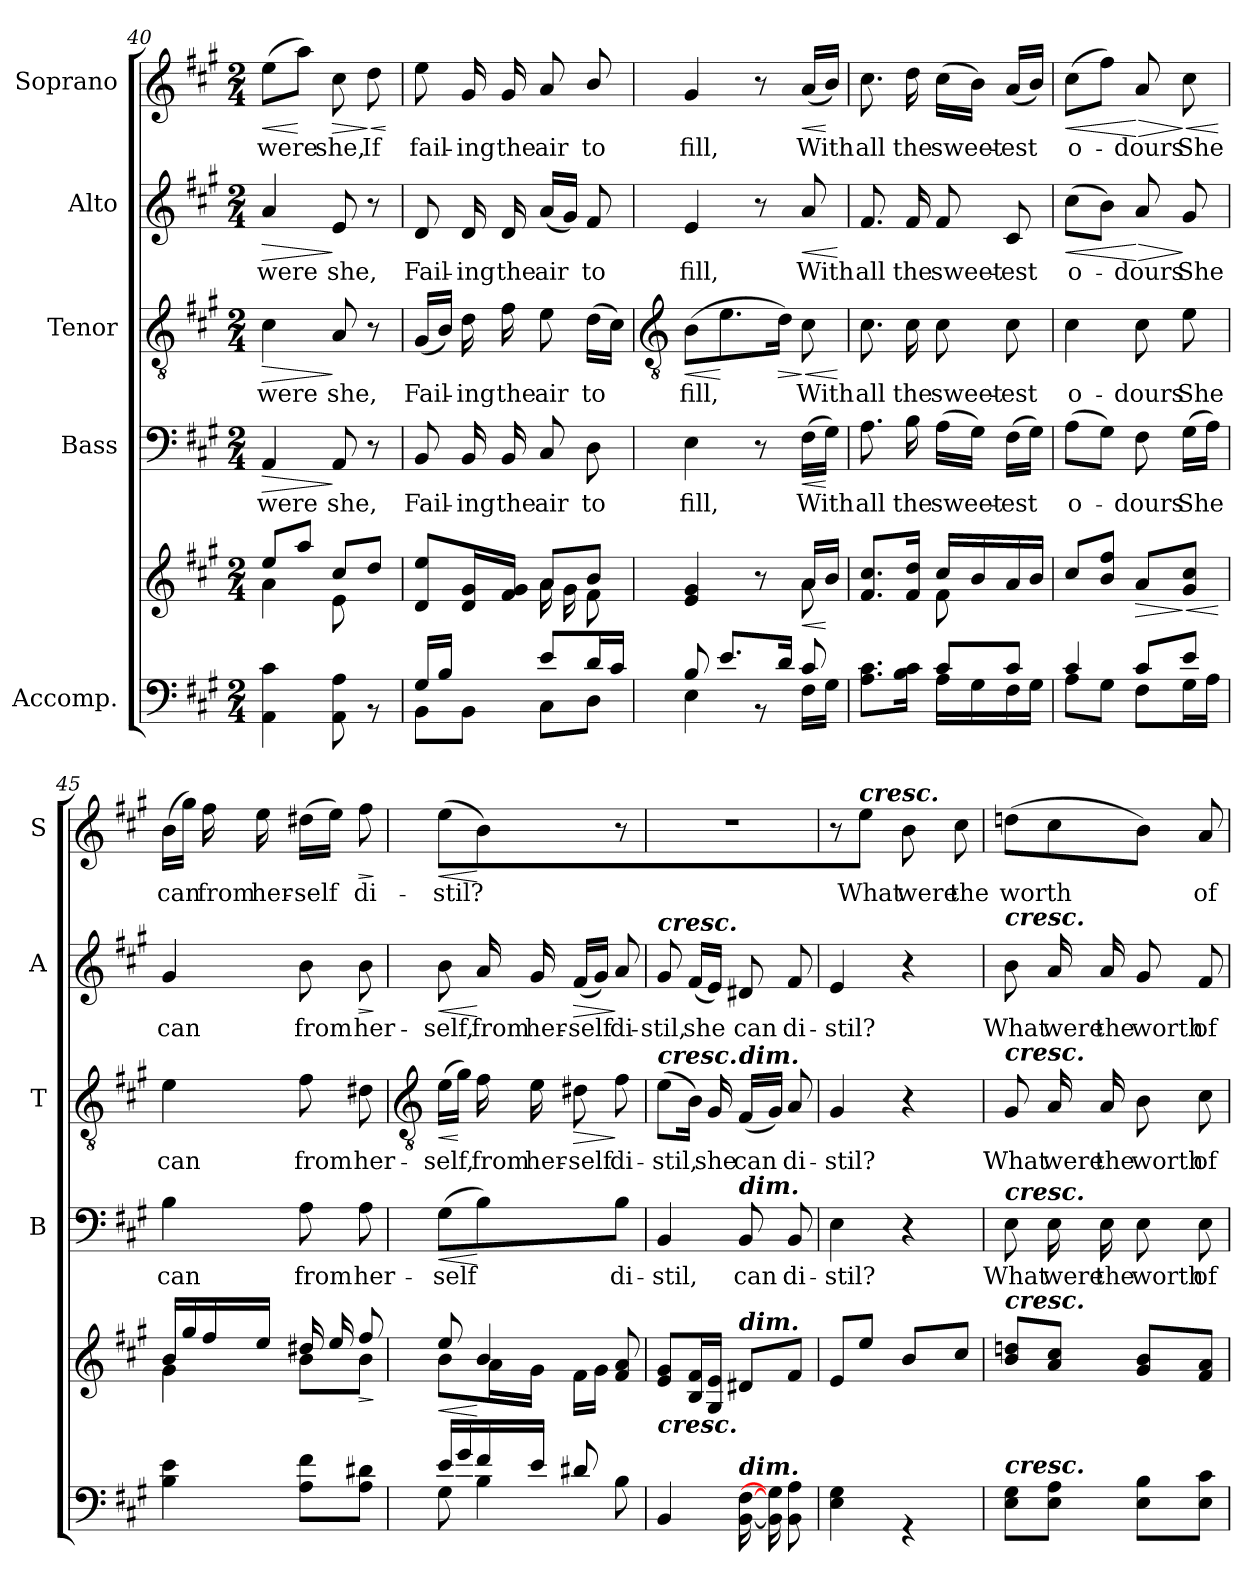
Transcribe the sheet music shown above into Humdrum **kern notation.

**kern	**kern	**dynam	**kern	**text	**dynam	**kern	**text	**dynam	**kern	**text	**dynam	**kern	**text	**dynam
*part5	*part5	*part5	*part4	*part4	*part4	*part3	*part3	*part3	*part2	*part2	*part2	*part1	*part1	*part1
*staff6	*staff5	*staff5/6	*staff4	*staff4	*staff4	*staff3	*staff3	*staff3	*staff2	*staff2	*staff2	*staff1	*staff1	*staff1
*I"Accomp.	*	*	*I"Bass	*	*	*I"Tenor	*	*	*I"Alto	*	*	*I"Soprano	*	*
*	*	*	*I'B	*	*	*I'T	*	*	*I'A	*	*	*I'S	*	*
*clefF4	*clefG2	*	*clefF4	*	*	*clefGv2	*	*	*clefG2	*	*	*clefG2	*	*
*k[f#c#g#]	*k[f#c#g#]	*	*k[f#c#g#]	*	*	*k[f#c#g#]	*	*	*k[f#c#g#]	*	*	*k[f#c#g#]	*	*
*A:	*A:	*	*A:	*	*	*A:	*	*	*A:	*	*	*A:	*	*
*M2/4	*M2/4	*	*M2/4	*	*	*M2/4	*	*	*M2/4	*	*	*M2/4	*	*
=40	=40	=40	=40	=40	=40	=40	=40	=40	=40	=40	=40	=40	=40	=40
*^	*^	*	*	*	*	*	*	*	*	*	*	*	*	*
!	!	!	!	!	!	!LO:LY:b	!LO:HP:b	!	!LO:LY:b	!LO:HP:b	!	!LO:LY:b	!LO:HP:b	!	!LO:LY:b	!LO:HP:b
2ryy	4AA\ 4c#\	8ee/L	4a\	.	4AA	were	>	4c#	were	>	4a	were	>	(>8eeL	were	<
.	.	8aa/J	.	.	.	.	.	.	.	.	.	.	.	8aaJ)	.	[
!	!	!	!	!	!	!LO:LY:b	!	!	!LO:LY:b	!	!	!LO:LY:b	!	!	!LO:LY:b	!LO:HP:b
.	8AA\ 8A\	8cc#/L	8e\	.	8AA	she,	]	8A	she,	]	8e	she,	]	8cc#	she,	>
!	!	!	!	!	!	!	!	!	!	!	!	!	!	!	!LO:LY:b	!LO:HP:n=1:b
.	8r	8dd/J	8ryy	.	8r	.	.	8r	.	.	8r	.	.	8dd	If	] <
*v	*v	*	*	*	*	*	*	*	*	*	*	*	*	*	*	*
*	*v	*v	*	*	*	*	*	*	*	*	*	*	*	*	*
.	.	.	.	.	.	.	.	.	.	.	.	.	.	[
=41	=41	=41	=41	=41	=41	=41	=41	=41	=41	=41	=41	=41	=41	=41
*^	*^	*	*	*	*	*	*	*	*	*	*	*	*	*
!	!	!	!	!	!	!LO:LY:b	!	!	!LO:LY:b	!	!	!LO:LY:b	!	!	!LO:LY:b	!
16G#/LL	8BB\L	8d/ 8ee/L	4ryy	.	8BB	Fail-	.	(<16G#LL	Fail-	.	8d	Fail-	.	8ee	fail-	.
16B/JJ	.	.	.	.	.	.	.	16BJJ)	.	.	.	.	.	.	.	.
!	!	!	!	!	!	!LO:LY:b	!	!	!LO:LY:b	!	!	!LO:LY:b	!	!	!LO:LY:b	!
8ryy	8BB\J	16d/ 16g#/L	.	.	16BB	-ing	.	16d	ing	.	16d	-ing	.	16g#	-ing	.
!	!	!	!	!	!	!LO:LY:b	!	!	!LO:LY:b	!	!	!LO:LY:b	!	!	!LO:LY:b	!
.	.	16f#/ 16g#/JJ	.	.	16BB	the	.	16f#	the	.	16d	the	.	16g#	the	.
!	!	!	!	!	!	!LO:LY:b	!	!	!LO:LY:b	!	!	!LO:LY:b	!	!	!LO:LY:b	!
8e/L	8C#\L	8a/L	16a\LL	.	8C#	air	.	8e	air	.	(<16aLL	air	.	8a	air	.
.	.	.	16g#\	.	.	.	.	.	.	.	16g#JJ)	.	.	.	.	.
!	!	!	!	!	!	!LO:LY:b	!	!	!LO:LY:b	!	!	!LO:LY:b	!	!	!LO:LY:b	!
16d/L	8D\J	8b/J	8f#\J	.	8D	to	.	(>16dLL	to	.	8f#	to	.	8b/	to	.
16c#/JJ	.	.	.	.	.	.	.	16c#JJ)	.	.	.	.	.	.	.	.
!!LO:LB:g=z
=42	=42	=42	=42	=42	=42	=42	=42	=42	=42	=42	=42	=42	=42	=42	=42	=42
*	*	*	*	*	*	*	*	*clefGv2	*	*	*	*	*	*	*	*
!	!	!	!	!	!	!LO:LY:b	!	!	!LO:LY:b	!LO:HP:b	!	!LO:LY:b	!	!	!LO:LY:b	!
8B/	4E	4e/ 4g#/	4.ryy	.	4E	fill,	.	(>8BL	fill,	<	4e	fill,	.	4g#	fill,	.
8.e/L	.	.	.	.	.	.	.	8.e	.	[	.	.	.	.	.	.
.	8r	8r	.	.	8r	.	.	.	.	.	8r	.	.	8r	.	.
!	!	!	!	!	!	!	!	!	!	!LO:HP:b	!	!	!	!	!	!
16d/J	.	.	.	.	.	.	.	16dJ)	.	>	.	.	.	.	.	.
!	!	!	!	!LO:HP:b	!	!	!	!	!	!	!	!	!	!	!	!
!	!	!	!	!LO:HP:n=1:b	!	!LO:LY:b	!LO:HP:b	!	!LO:LY:b	!LO:HP:n=1:b	!	!LO:LY:b	!LO:HP:b	!	!LO:LY:b	!LO:HP:b
8c#/	16F#LL	16a/LL	8a\	< <	(>16F#LL	With	<	8c#	With	] <	8a	With	<	(<16aLL	With	<
.	16G#JJ	16b/JJ	.	[	16G#JJ)	.	[	.	.	.	.	.	.	16bJJ)	.	[
*v	*v	*	*	*	*	*	*	*	*	*	*	*	*	*	*	*
*	*v	*v	*	*	*	*	*	*	*	*	*	*	*	*	*
.	.	[	.	.	.	.	.	[	.	.	[	.	.	.
=43	=43	=43	=43	=43	=43	=43	=43	=43	=43	=43	=43	=43	=43	=43
*^	*^	*	*	*	*	*	*	*	*	*	*	*	*	*
!	!	!	!	!	!	!LO:LY:b	!	!	!LO:LY:b	!	!	!LO:LY:b	!	!	!LO:LY:b	!
4ryy	8.A 8.c#L	8.f#/ 8.cc#/L	4ryy	.	8.A	all	.	8.c#	all	.	8.f#	all	.	8.cc#	all	.
!	!	!	!	!	!	!LO:LY:b	!	!	!LO:LY:b	!	!	!LO:LY:b	!	!	!LO:LY:b	!
.	16B 16c#J	16f#/ 16dd/J	.	.	16B	the	.	16c#	the	.	16f#	the	.	16dd	the	.
!	!	!	!	!	!	!LO:LY:b	!	!	!LO:LY:b	!	!	!LO:LY:b	!	!	!LO:LY:b	!
8c#/L	16ALL	16cc#/LL	8f#\	.	(>16ALL	sweet-	.	8c#	sweet-	.	8f#	sweet-	.	(>16cc#LL	sweet-	.
.	16G#	16b/	.	.	16G#JJ)	.	.	.	.	.	.	.	.	16bJJ)	.	.
!	!	!	!	!	!	!LO:LY:b	!	!	!LO:LY:b	!	!	!LO:LY:b	!	!	!LO:LY:b	!
8c#/J	16F#	16a/	8ryy	.	(>16F#LL	est	.	8c#	-est	.	8c#	-est	.	(<16aLL	est	.
.	16G#JJ	16b/JJ	.	.	16G#JJ)	.	.	.	.	.	.	.	.	16bJJ)	.	.
=44	=44	=44	=44	=44	=44	=44	=44	=44	=44	=44	=44	=44	=44	=44	=44	=44
!	!	!	!	!LO:HP:b	!	!LO:LY:b	!	!	!LO:LY:b	!	!	!LO:LY:b	!LO:HP:b	!	!LO:LY:b	!LO:HP:b
4c#/	8AL	8cc#/L	2ryy	<	(>8AL	o-	.	4c#	o-	.	(>8cc#L	o-	<	(>8cc#L	o-	<
.	8G#J	8b/ 8ff#/J	.	.	8G#J)	.	.	.	.	.	8bJ)	.	.	8ff#J)	.	.
!	!	!	!	!LO:HP:n=1:b	!	!LO:LY:b	!	!	!LO:LY:b	!	!	!LO:LY:b	!LO:HP:n=1:b	!	!LO:LY:b	!LO:HP:n=1:b
8c#/L	8F#L	8a/L	.	[ >	8F#	dours	.	8c#	-dours	.	8a	dours	[ >	8a	dours	[ >
!	!	!	!	!LO:HP:n=1:b	!	!LO:LY:b	!	!	!LO:LY:b	!	!	!LO:LY:b	!	!	!LO:LY:b	!LO:HP:n=1:b
8e/J	16G#L	8g#/ 8cc#/J	.	] <	(>16G#LL	She	.	8e	She	.	8g#	She	]	8cc#	She	] <
.	16AJJ	.	.	.	16AJJ)	.	.	.	.	.	.	.	.	.	.	.
*v	*v	*	*	*	*	*	*	*	*	*	*	*	*	*	*	*
*	*v	*v	*	*	*	*	*	*	*	*	*	*	*	*	*
.	.	[	.	.	.	.	.	.	.	.	.	.	.	[
=45	=45	=45	=45	=45	=45	=45	=45	=45	=45	=45	=45	=45	=45	=45
*^	*^	*	*	*	*	*	*	*	*	*	*	*	*	*
!	!	!	!	!	!	!LO:LY:b	!	!	!LO:LY:b	!	!	!LO:LY:b	!	!	!LO:LY:b	!
2ryy	4B 4e	16b/LL	4g#\	.	4B	can	.	4e	can	.	4g#	can	.	(16bLL	can	.
.	.	16gg#/	.	.	.	.	.	.	.	.	.	.	.	16gg#JJ)	.	.
!	!	!	!	!	!	!	!	!	!	!	!	!	!	!	!LO:LY:b	!
.	.	16ff#/	.	.	.	.	.	.	.	.	.	.	.	16ff#	from	.
!	!	!	!	!	!	!	!	!	!	!	!	!	!	!	!LO:LY:b	!
.	.	16ee/JJ	.	.	.	.	.	.	.	.	.	.	.	16ee	her-	.
!	!	!	!	!	!	!LO:LY:b	!	!	!LO:LY:b	!	!	!LO:LY:b	!	!	!LO:LY:b	!
.	8A 8f#L	16dd#X/LL	8b\L	.	8A	from	.	8f#	from	.	8b	from	.	(>16dd#XLL	-self	.
.	.	16ee/	.	.	.	.	.	.	.	.	.	.	.	16eeJJ)	.	.
!	!	!	!	!LO:HP:b	!	!	!	!	!	!	!	!	!	!	!	!
!	!	!	!	!LO:HP:n=1:b	!	!LO:LY:b	!	!	!LO:LY:b	!	!	!LO:LY:b	!LO:HP:b	!	!LO:LY:b	!LO:HP:b
.	8A 8d#XJ	8ff#/J	8b\J	> >	8A	her-	.	8d#X	her-	.	8b	her-	>	8ff#	di-	>
*v	*v	*	*	*	*	*	*	*	*	*	*	*	*	*	*	*
*	*v	*v	*	*	*	*	*	*	*	*	*	*	*	*	*
.	.	] ]	.	.	.	.	.	.	.	.	]	.	.	]
!!LO:LB:g=z
=46	=46	=46	=46	=46	=46	=46	=46	=46	=46	=46	=46	=46	=46	=46
*	*	*	*	*	*	*clefGv2	*	*	*	*	*	*	*	*
*^	*	*	*	*	*	*	*	*	*	*	*	*	*	*
!	!	!	!LO:HP:b	!	!	!	!	!	!	!	!	!	!	!	!
*	*	*^	*	*	*	*	*	*	*	*	*	*	*	*	*
!	!	!	!	!LO:HP:n=1:b	!	!LO:LY:b	!LO:HP:b	!	!LO:LY:b	!LO:HP:b	!	!LO:LY:b	!LO:HP:b	!	!LO:LY:b	!LO:HP:b
16e/LL	8G#	8ee/	8b\L	< <	(>8G#L	-self	<	(>16eLL	-self,	<	8b	-self,	<	(>8eeL	-stil?	<
16g#/	.	.	.	.	.	.	.	16g#JJ)	.	[	.	.	.	.	.	.
!	!	!	!	!	!	!	!	!	!LO:LY:b	!	!	!LO:LY:b	!	!	!	!
16f#/	4B	4b/	16a\L	[ [	4B)	.	[	16f#	from	.	16a	from	[	4b)	.	[
!	!	!	!	!	!	!	!	!	!LO:LY:b	!	!	!LO:LY:b	!	!	!	!
16e/JJ	.	.	16g#\JJ	.	.	.	.	16e	her-	.	16g#	her-	.	.	.	.
!	!	!	!	!	!	!	!	!	!LO:LY:b	!LO:HP:b	!	!LO:LY:b	!LO:HP:b	!	!	!
8d#X/	.	.	16f#\LL	.	.	.	.	8d#X	-self	>	(<16f#LL	-self	>	.	.	.
.	.	.	16g#\JJ	.	.	.	.	.	.	.	16g#JJ)	.	.	.	.	.
!	!	!	!	!	!	!LO:LY:b	!	!	!LO:LY:b	!	!	!LO:LY:b	!	!	!	!
8ryy	8B	8f#/ 8a/	8ryy	.	8BJ	di-	.	8f#	di-	]	8a	di-	]	8r	.	.
=47	=47	=47	=47	=47	=47	=47	=47	=47	=47	=47	=47	=47	=47	=47	=47	=47
!	!	!	!	!	!	!	!	!	!	!	!LO:TX:a:Bi:t=cresc.	!	!	!	!	!
!	!	!	!	!	!	!	!	!LO:TX:a:Bi:t=cresc.	!	!	!	!	!	!	!	!
!	!	!LO:TX:b:Bi:t=cresc.	!	!	!	!	!	!	!	!	!	!	!	!	!	!
!	!	!	!LO:N:vis=1	!	!	!LO:LY:b	!	!	!LO:LY:b	!	!	!LO:LY:b	!	!LO:N:vis=1	!	!
4ryy	4BB	8e/ 8g#/L	2ryy	.	4BB	-stil,	.	(>8eL	-stil,	.	8g#	-stil,	.	2r	.	.
!	!	!	!	!	!	!	!	!	!	!	!	!LO:LY:b	!	!	!	!
.	.	16B/ 16f#/L	.	.	.	.	.	16BJ)	.	.	(<16f#LL	she	.	.	.	.
!	!	!	!	!	!	!	!	!	!LO:LY:b	!	!	!	!	!	!	!
.	.	16G#/ 16e/JJ	.	.	.	.	.	16G#	she	.	16eJJ)	.	.	.	.	.
!	!	!	!	!	!	!	!	!LO:TX:a:Bi:t=dim.	!	!	!	!	!	!	!	!
!	!	!	!	!	!LO:TX:a:Bi:t=dim.	!	!	!	!	!	!	!	!	!	!	!
!	!	!LO:TX:a:Bi:t=dim.	!	!	!	!	!	!	!	!	!	!	!	!	!	!
!LO:TX:a:Bi:t=dim.	!	!	!	!	!	!	!	!	!	!	!	!	!	!	!	!
!	!	!	!	!	!	!LO:LY:b	!	!	!LO:LY:b	!	!	!LO:LY:b	!	!	!	!
16ryy	[16BB [16F#LL	8d#X/L	.	.	8BB	can	.	(<16F#LL	can	.	8d#X	can	.	.	.	.
8.ryy	16BB] 16G#]	.	.	.	.	.	.	16G#JJ)	.	.	.	.	.	.	.	.
!	!	!	!	!	!	!LO:LY:b	!	!	!LO:LY:b	!	!	!LO:LY:b	!	!	!	!
.	8BB 8AJ	8f#/J	.	.	8BB	di-	.	8A	di-	.	8f#	di-	.	.	.	.
=48	=48	=48	=48	=48	=48	=48	=48	=48	=48	=48	=48	=48	=48	=48	=48	=48
!	!	!	!LO:N:vis=1	!	!	!LO:LY:b	!	!	!LO:LY:b	!	!	!LO:LY:b	!	!	!	!
2ryy	4E 4G#	8e/L	2ryy	.	4E	-stil?	.	4G#	-stil?	.	4e	-stil?	.	8r	.	.
!	!	!	!	!	!	!	!	!	!	!	!	!	!	!LO:TX:a:Bi:t=cresc.	!	!
!	!	!	!	!	!	!	!	!	!	!	!	!	!	!	!LO:LY:b	!
.	.	8ee/J	.	.	.	.	.	.	.	.	.	.	.	8eeJ	What	.
!	!	!	!	!	!	!	!	!	!	!	!	!	!	!	!LO:LY:b	!
.	4r	8b/L	.	.	4r	.	.	4r	.	.	4r	.	.	8b	were	.
!	!	!	!	!	!	!	!	!	!	!	!	!	!	!	!LO:LY:b	!
.	.	8cc#/J	.	.	.	.	.	.	.	.	.	.	.	8cc#	the	.
=49	=49	=49	=49	=49	=49	=49	=49	=49	=49	=49	=49	=49	=49	=49	=49	=49
!	!	!	!	!	!	!	!	!	!	!	!LO:TX:a:Bi:t=cresc.	!	!	!	!	!
!	!	!	!	!	!	!	!	!LO:TX:a:Bi:t=cresc.	!	!	!	!	!	!	!	!
!	!	!	!	!	!LO:TX:a:Bi:t=cresc.	!	!	!	!	!	!	!	!	!	!	!
!	!	!LO:TX:a:Bi:t=cresc.	!	!	!	!	!	!	!	!	!	!	!	!	!	!
!LO:TX:a:Bi:t=cresc.	!	!	!	!	!	!	!	!	!	!	!	!	!	!	!	!
!	!	!	!LO:N:vis=1	!	!	!LO:LY:b	!	!	!LO:LY:b	!	!	!LO:LY:b	!	!	!LO:LY:b	!
2ryy	8E 8G#L	8b/ 8ddn/L	2ryy	.	8E	What	.	8G#	What	.	8b	What	.	(>8ddnL	worth	.
!	!	!	!	!	!	!LO:LY:b	!	!	!LO:LY:b	!	!	!LO:LY:b	!	!	!	!
.	8E 8AJ	8a/ 8cc#/J	.	.	16E	were	.	16A	were	.	16a	were	.	8cc#	.	.
!	!	!	!	!	!	!LO:LY:b	!	!	!LO:LY:b	!	!	!LO:LY:b	!	!	!	!
.	.	.	.	.	16E	the	.	16A	the	.	16a	the	.	.	.	.
!	!	!	!	!	!	!LO:LY:b	!	!	!LO:LY:b	!	!	!LO:LY:b	!	!	!	!
.	8E 8BL	8g#/ 8b/L	.	.	8E	worth	.	8B	worth	.	8g#	worth	.	8bJ)	.	.
!	!	!	!	!	!	!LO:LY:b	!	!	!LO:LY:b	!	!	!LO:LY:b	!	!	!LO:LY:b	!
.	8E 8c#J	8f#/ 8a/J	.	.	8E	of	.	8c#	of	.	8f#	of	.	8a	of	.
*v	*v	*	*	*	*	*	*	*	*	*	*	*	*	*	*	*
*	*v	*v	*	*	*	*	*	*	*	*	*	*	*	*	*
=	=	=	=	=	=	=	=	=	=	=	=	=	=	=
*-	*-	*-	*-	*-	*-	*-	*-	*-	*-	*-	*-	*-	*-	*-
